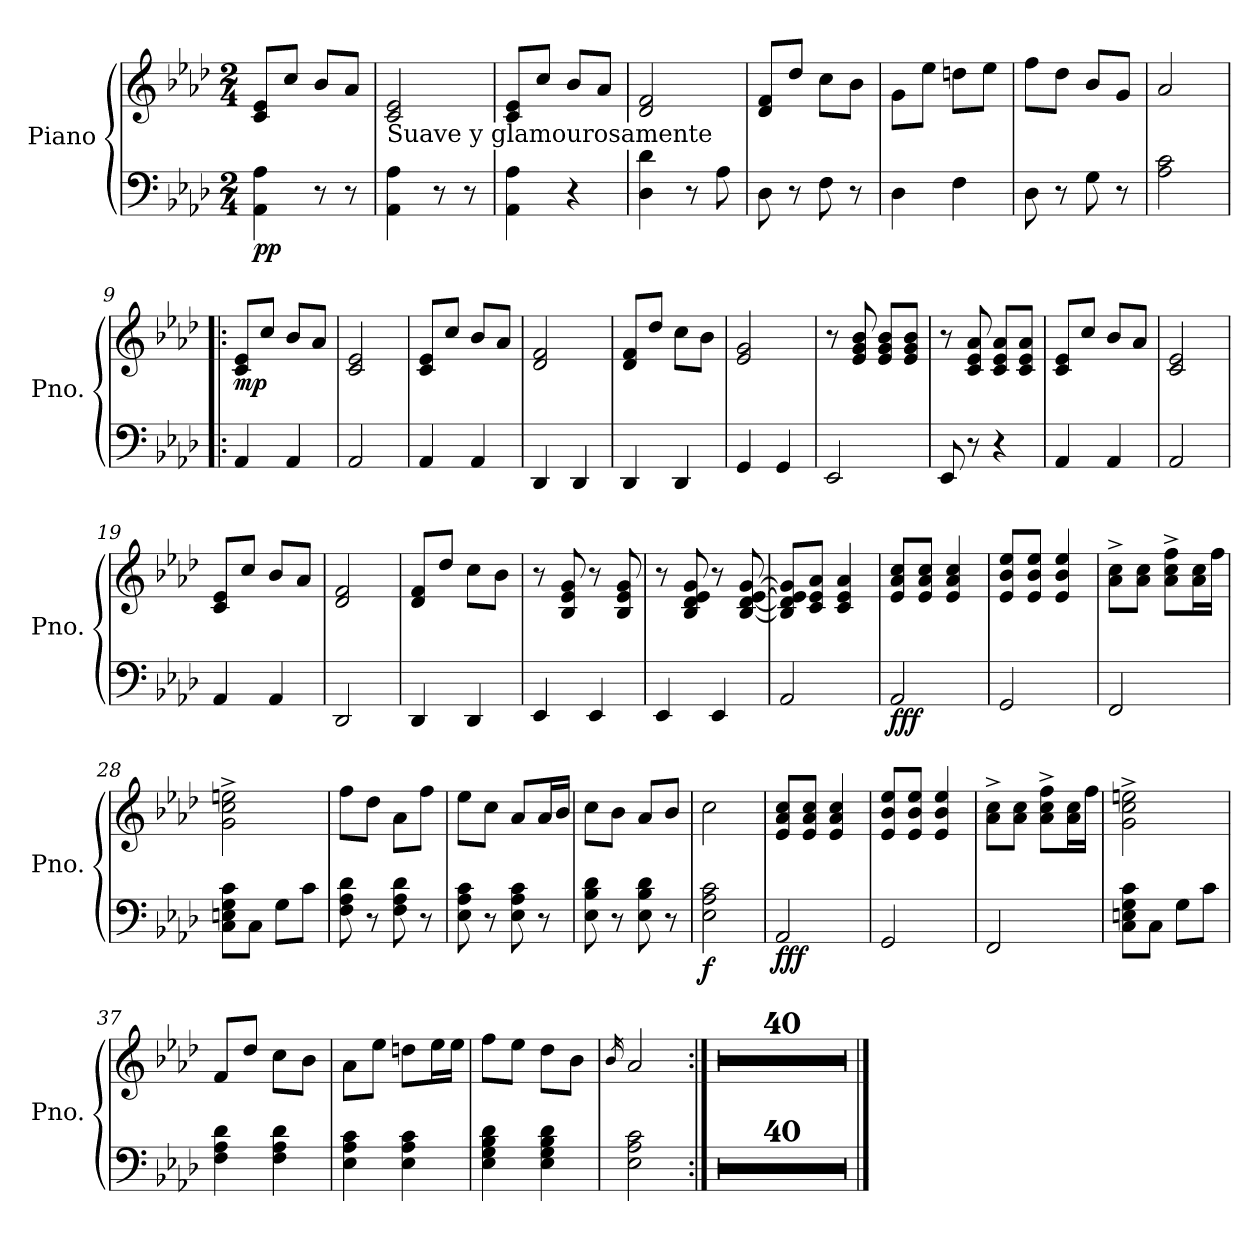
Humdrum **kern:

**kern	**kern	**dynam
*part1	*part1	*part1
*staff2	*staff1	*staff1/2
*I"Piano	*	*
*I'Pno.	*	*
*clefF4	*clefG2	*
*k[b-e-a-d-]	*k[b-e-a-d-]	*
*M2/4	*M2/4	*
*MM80	*MM80	*
=1	=1	=1
!	!	!LO:DY:b=2
4AA-\ 4A-\	8c/ 8e-/L	pp
.	8cc/J	.
8r	8b-/L	.
8r	8a-/J	.
=2	=2	=2
!LO:TX:a:t=Suave y glamourosamente	!	!
4AA-\ 4A-\	2c/ 2e-/	.
8r	.	.
8r	.	.
=3	=3	=3
4AA-\ 4A-\	8c/ 8e-/L	.
.	8cc/J	.
4r	8b-/L	.
.	8a-/J	.
=4	=4	=4
4D-\ 4d-\	2d-/ 2f/	.
8r	.	.
8A-\	.	.
=5	=5	=5
8D-\	8d-/ 8f/L	.
8r	8dd-/J	.
8F\	8cc\L	.
8r	8b-\J	.
=6	=6	=6
4D-\	8g\L	.
.	8ee-\J	.
4F\	8ddn\L	.
.	8ee-\J	.
=7	=7	=7
8D-\	8ff\L	.
8r	8dd-\J	.
8G\	8b-/L	.
8r	8g/J	.
=8	=8	=8
2A-\ 2c\	2a-/	.
!!LO:LB:g=z
=9!|:	=9!|:	=9!|:
!	!	!LO:DY:b
4AA-/	8c/ 8e-/L	mp
.	8cc/J	.
4AA-/	8b-/L	.
.	8a-/J	.
=10	=10	=10
2AA-/	2c/ 2e-/	.
=11	=11	=11
4AA-/	8c/ 8e-/L	.
.	8cc/J	.
4AA-/	8b-/L	.
.	8a-/J	.
=12	=12	=12
4DD-/	2d-/ 2f/	.
4DD-/	.	.
=13	=13	=13
4DD-/	8d-/ 8f/L	.
.	8dd-/J	.
4DD-/	8cc\L	.
.	8b-\J	.
=14	=14	=14
4GG/	2e-/ 2g/	.
4GG/	.	.
=15	=15	=15
2EE-/	8r	.
.	8e-/ 8g/ 8b-/	.
.	8e-/ 8g/ 8b-/L	.
.	8e-/ 8g/ 8b-/J	.
=16	=16	=16
8EE-/	8r	.
8r	8c/ 8e-/ 8a-/	.
4r	8c/ 8e-/ 8a-/L	.
.	8c/ 8e-/ 8a-/J	.
!!LO:LB:g=z
=17	=17	=17
4AA-/	8c/ 8e-/L	.
.	8cc/J	.
4AA-/	8b-/L	.
.	8a-/J	.
=18	=18	=18
2AA-/	2c/ 2e-/	.
=19	=19	=19
4AA-/	8c/ 8e-/L	.
.	8cc/J	.
4AA-/	8b-/L	.
.	8a-/J	.
=20	=20	=20
2DD-/	2d-/ 2f/	.
=21	=21	=21
4DD-/	8d-/ 8f/L	.
.	8dd-/J	.
4DD-/	8cc\L	.
.	8b-\J	.
=22	=22	=22
4EE-/	8r	.
.	8B-/ 8e-/ 8g/	.
4EE-/	8r	.
.	8B-/ 8e-/ 8g/	.
=23	=23	=23
4EE-/	8r	.
.	8B-/ 8d-/ 8e-/ 8g/	.
4EE-/	8r	.
.	[8B-/ [8d-/ [8e-/ [8g/	.
=24	=24	=24
2AA-/	8B-/] 8d-/] 8e-/] 8g/]L	.
.	8c/ 8e-/ 8a-/J	.
.	4c/ 4e-/ 4a-/	.
!!LO:LB:g=z
=25	=25	=25
!	!	!LO:DY:b=2
2AA-/	8e-/ 8a-/ 8cc/L	fff
.	8e-/ 8a-/ 8cc/J	.
.	4e-/ 4a-/ 4cc/	.
=26	=26	=26
2GG/	8e-/ 8b-/ 8ee-/L	.
.	8e-/ 8b-/ 8ee-/J	.
.	4e-/ 4b-/ 4ee-/	.
=27	=27	=27
2FF/	8a-\^ 8cc\^L	.
.	8a-\ 8cc\J	.
.	8a-\^ 8cc\^ 8ff\^L	.
.	16a-\ 16cc\L	.
.	16ff\JJ	.
=28	=28	=28
8C\ 8En\ 8G\ 8c\L	2g\^ 2cc\^ 2een\^	.
8C\J	.	.
8G\L	.	.
8c\J	.	.
=29	=29	=29
8F\ 8A-\ 8d-\	8ff\L	.
8r	8dd-\J	.
8F\ 8A-\ 8d-\	8a-\L	.
8r	8ff\J	.
=30	=30	=30
8E-\ 8A-\ 8c\	8ee-\L	.
8r	8cc\J	.
8E-\ 8A-\ 8c\	8a-/L	.
8r	16a-/L	.
.	16b-/JJ	.
=31	=31	=31
8E-\ 8B-\ 8d-\	8cc\L	.
8r	8b-\J	.
8E-\ 8B-\ 8d-\	8a-/L	.
8r	8b-/J	.
=32	=32	=32
!	!	!LO:DY:b=2
2E-\ 2A-\ 2c\	2cc\	f
!!LO:LB:g=z
=33	=33	=33
!	!	!LO:DY:b=2
2AA-/	8e-/ 8a-/ 8cc/L	fff
.	8e-/ 8a-/ 8cc/J	.
.	4e-/ 4a-/ 4cc/	.
=34	=34	=34
2GG/	8e-/ 8b-/ 8ee-/L	.
.	8e-/ 8b-/ 8ee-/J	.
.	4e-/ 4b-/ 4ee-/	.
=35	=35	=35
2FF/	8a-\^ 8cc\^L	.
.	8a-\ 8cc\J	.
.	8a-\^ 8cc\^ 8ff\^L	.
.	16a-\ 16cc\L	.
.	16ff\JJ	.
=36	=36	=36
8C\ 8En\ 8G\ 8c\L	2g\^ 2cc\^ 2een\^	.
8C\J	.	.
8G\L	.	.
8c\J	.	.
=37	=37	=37
4F\ 4A-\ 4d-\	8f/L	.
.	8dd-/J	.
4F\ 4A-\ 4d-\	8cc\L	.
.	8b-\J	.
=38	=38	=38
4E-\ 4A-\ 4c\	8a-\L	.
.	8ee-\J	.
4E-\ 4A-\ 4c\	8ddn\L	.
.	16ee-\L	.
.	16ee-\JJ	.
=39	=39	=39
4E-\ 4G\ 4B-\ 4d-\	8ff\L	.
.	8ee-\J	.
4E-\ 4G\ 4B-\ 4d-\	8dd-\L	.
.	8b-\J	.
=40	=40	=40
.	16qb-/	.
2E-\ 2A-\ 2c\	2a-/	.
!!LO:PB:g=z
=41:|!	=41:|!	=41:|!
2r	2r	.
=42	=42	=42
2r	2r	.
=43	=43	=43
2r	2r	.
=44	=44	=44
2r	2r	.
=45	=45	=45
2r	2r	.
=46	=46	=46
2r	2r	.
=47	=47	=47
2r	2r	.
=48	=48	=48
2r	2r	.
=49	=49	=49
2r	2r	.
=50	=50	=50
2r	2r	.
=51	=51	=51
2r	2r	.
=52	=52	=52
2r	2r	.
=53	=53	=53
2r	2r	.
=54	=54	=54
2r	2r	.
=55	=55	=55
2r	2r	.
=56	=56	=56
2r	2r	.
=57	=57	=57
2r	2r	.
=58	=58	=58
2r	2r	.
!!LO:LB:g=z
=59	=59	=59
2r	2r	.
=60	=60	=60
2r	2r	.
=61	=61	=61
2r	2r	.
=62	=62	=62
2r	2r	.
=63	=63	=63
2r	2r	.
=64	=64	=64
2r	2r	.
=65	=65	=65
2r	2r	.
=66	=66	=66
2r	2r	.
=67	=67	=67
2r	2r	.
=68	=68	=68
2r	2r	.
=69	=69	=69
2r	2r	.
=70	=70	=70
2r	2r	.
=71	=71	=71
2r	2r	.
=72	=72	=72
2r	2r	.
=73	=73	=73
2r	2r	.
=74	=74	=74
2r	2r	.
=75	=75	=75
2r	2r	.
=76	=76	=76
2r	2r	.
!!LO:LB:g=z
=77	=77	=77
2r	2r	.
=78	=78	=78
2r	2r	.
=79	=79	=79
2r	2r	.
=80	=80	=80
2r	2r	.
==	==	==
*-	*-	*-
